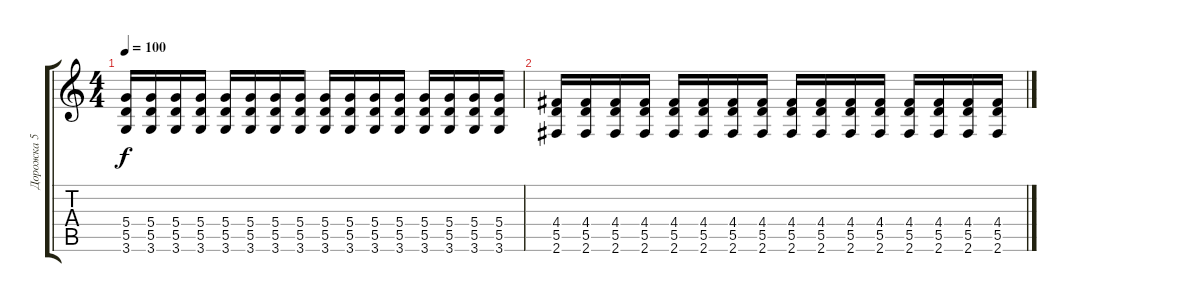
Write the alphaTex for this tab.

\track ("Дорожка 5" "Дорожка 5") {instrument distortionguitar}
\staff {score tabs}
\tuning (E4 B3 G3 D3 A2 E2) {hide}
\ts (4 4)
\tempo 100
\clef g2
\ks c
(5.4 5.5 3.6).16{dy f} (5.4 5.5 3.6).16 (5.4 5.5 3.6).16 (5.4 5.5 3.6).16 (5.4 5.5 3.6).16 (5.4 5.5 3.6).16 (5.4 5.5 3.6).16 (5.4 5.5 3.6).16 (5.4 5.5 3.6).16 (5.4 5.5 3.6).16 (5.4 5.5 3.6).16 (5.4 5.5 3.6).16 (5.4 5.5 3.6).16 (5.4 5.5 3.6).16 (5.4 5.5 3.6).16 (5.4 5.5 3.6).16 |
(4.4 5.5 2.6).16 (4.4 5.5 2.6).16 (4.4 5.5 2.6).16 (4.4 5.5 2.6).16 (4.4 5.5 2.6).16 (4.4 5.5 2.6).16 (4.4 5.5 2.6).16 (4.4 5.5 2.6).16 (4.4 5.5 2.6).16 (4.4 5.5 2.6).16 (4.4 5.5 2.6).16 (4.4 5.5 2.6).16 (4.4 5.5 2.6).16 (4.4 5.5 2.6).16 (4.4 5.5 2.6).16 (4.4 5.5 2.6).16
